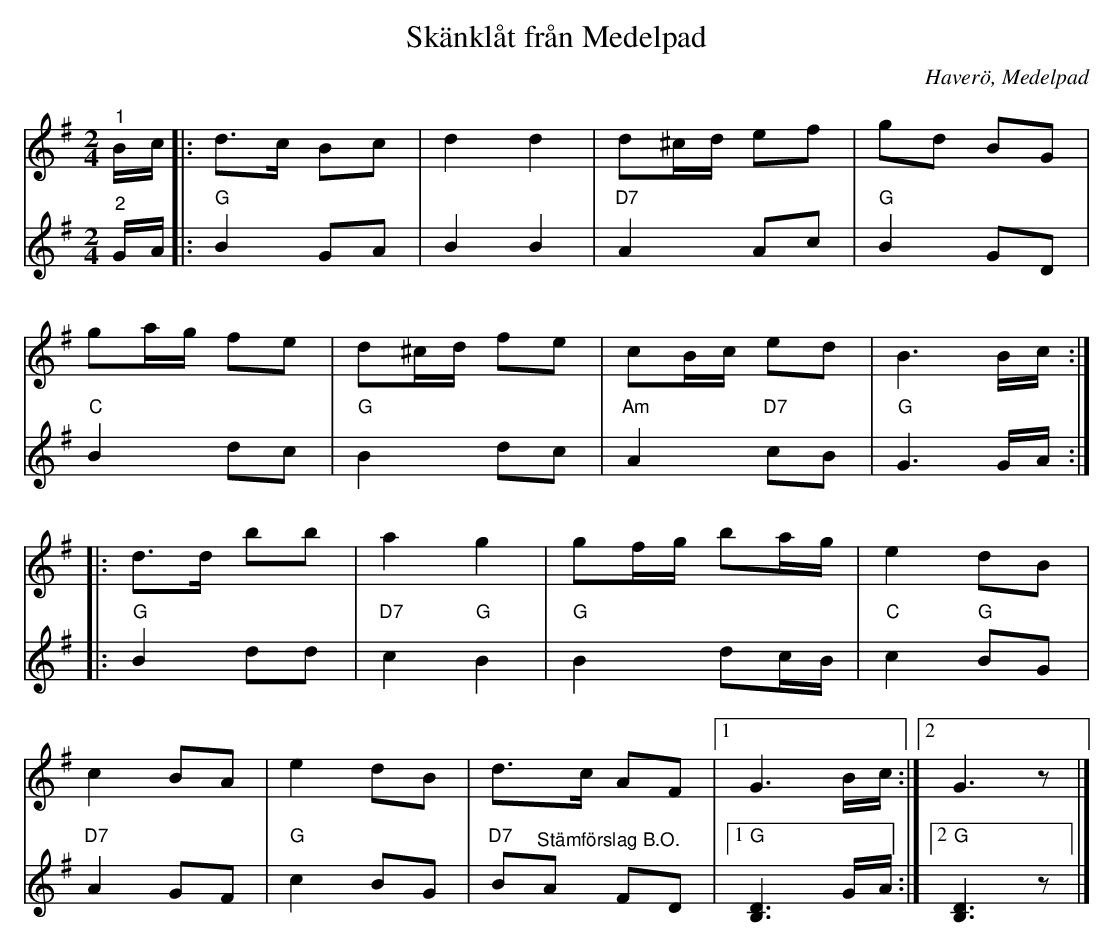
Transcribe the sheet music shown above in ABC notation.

X:1
T:Skänklåt från Medelpad
O:Haverö, Medelpad
L:1/8
M:2/4
K:G
V:1
"^1" B/c/ |: d>c Bc | d2 d2 | d^c/d/ ef | gd BG |
ga/g/ fe | d^c/d/ fe | cB/c/ ed | B3 B/c/ ::
d>d bb | a2 g2 | gf/g/ ba/g/ | e2 dB |
 c2 BA | e2 dB | d>c AF |1 G3 B/c/ :|2 G3 z |]
V:2
"^2" G/A/ |:"G" B2 GA | B2 B2 |"D7" A2 Ac |"G" B2 GD |
"C" B2 dc |"G" B2 dc |"Am" A2 "D7" cB | "G" G3  G/A/ ::
"G" B2 dd | "D7" c2 "G" B2 | "G" B2 dc/B/ | "C" c2 "G"BG |
"D7" A2 GF |"G" c2 BG | "D7" B"^Stämförslag B.O."A FD |1"G" [B,D]3 G/A/ :|2 "G" [B,D]3 z |]
